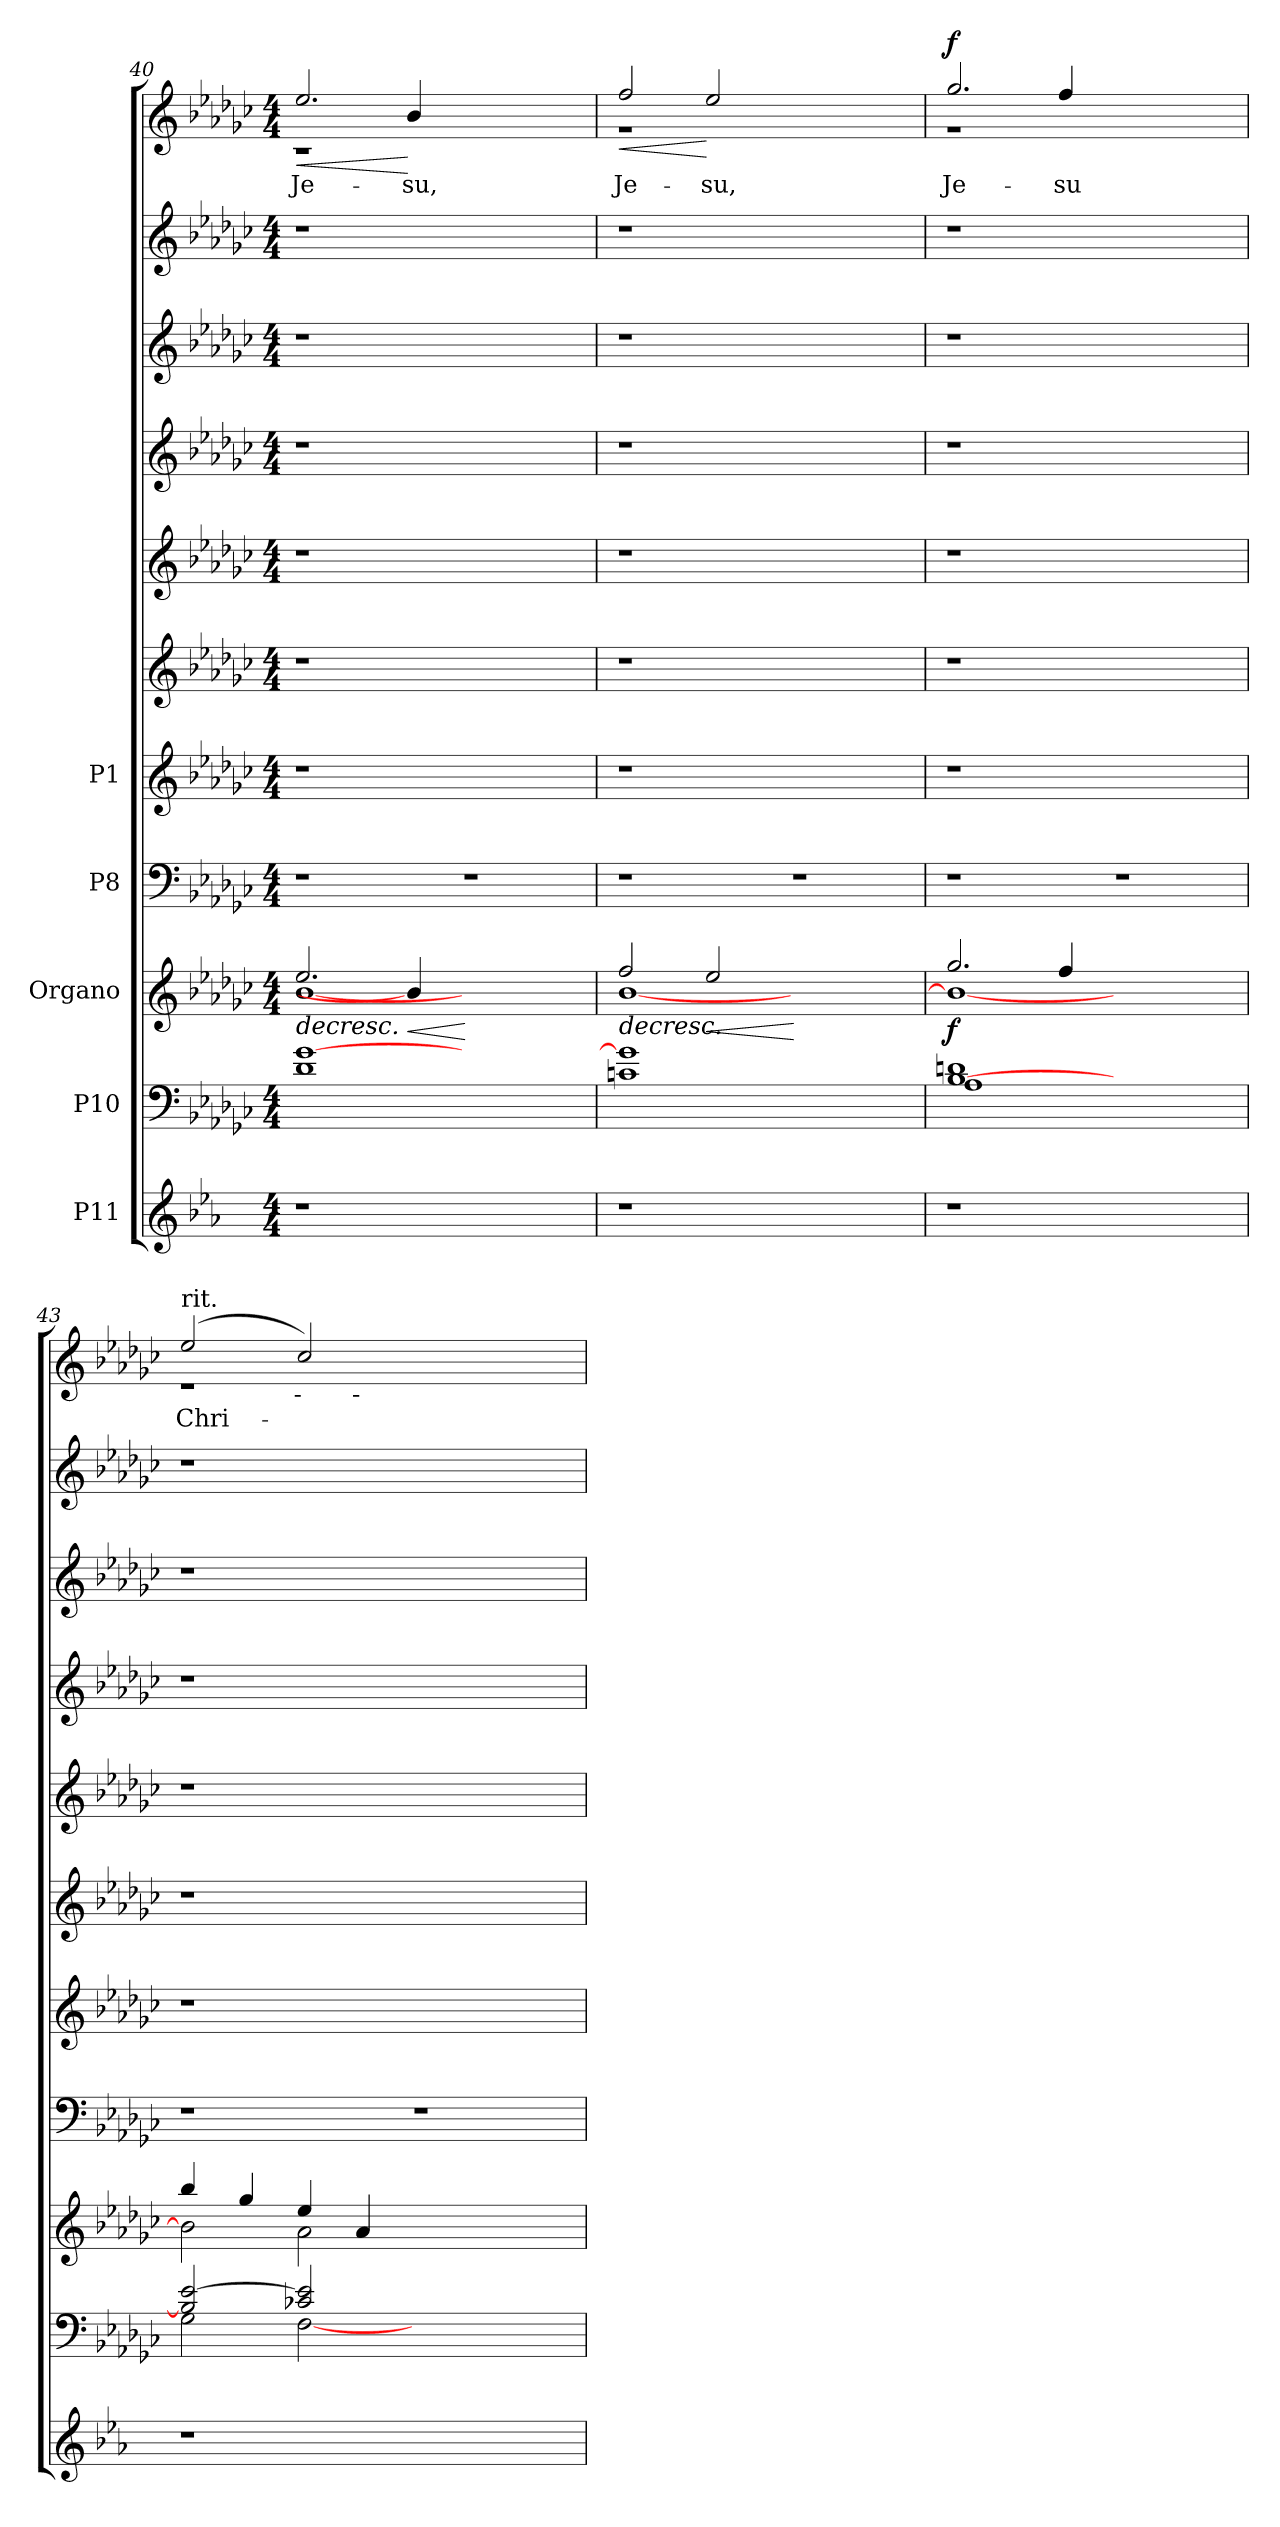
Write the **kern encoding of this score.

**kern	**kern	**kern	**dynam	**kern	**kern	**kern	**kern	**kern	**kern	**kern	**kern	**text	**dynam
*part5	*part4	*part3	*part3	*part2	*part1	*part1	*part1	*part1	*part1	*part1	*part1	*part1	*part1
*staff11	*staff10	*staff9	*staff9	*staff8	*staff7	*staff6	*staff5	*staff4	*staff3	*staff2	*staff1	*staff1	*staff1/2/3/4/5/6/7
*I"P11	*I"P10	*I"Organo	*	*I"P8	*I"P1	*	*	*	*	*	*	*	*
*clefG2	*clefF4	*clefG2	*	*clefF4	*clefG2	*clefG2	*clefG2	*clefG2	*clefG2	*clefG2	*clefG2	*	*
*k[b-e-a-]	*k[b-e-a-d-g-c-]	*k[b-e-a-d-g-c-]	*	*k[b-e-a-d-g-c-]	*k[b-e-a-d-g-c-]	*k[b-e-a-d-g-c-]	*k[b-e-a-d-g-c-]	*k[b-e-a-d-g-c-]	*k[b-e-a-d-g-c-]	*k[b-e-a-d-g-c-]	*k[b-e-a-d-g-c-]	*	*
*E-:	*G-:	*G-:	*	*G-:	*G-:	*G-:	*G-:	*G-:	*G-:	*G-:	*G-:	*	*
*M4/4	*M4/4	*M4/4	*	*M4/4	*M4/4	*M4/4	*M4/4	*M4/4	*M4/4	*M4/4	*M4/4	*	*
=40	=40	=40	=40	=40	=40	=40	=40	=40	=40	=40	=40	=40	=40
!	!	!	!LO:HP:b	!	!	!	!	!	!	!	!	!	!
*	*	*^	*	*	*	*	*	*	*	*	*	*	*
!	!	!	!	!	!	!	!	!	!	!	!	!	!LO:LY:b:color=#000000	!LO:HP:b
!	!	!	!	!	!	!	!	!	!	!	!	!	!	!LO:HP:n=1:b
*	*	*	*	*	*	*	*	*	*	*	*	*^	*	*
1r	1d-i [1g-i	2.ee-i/	[1b-i	>	1r	1r	1r	1r	1r	1r	1r	2.ee-i/	1r	Je-	< >
!	!	!	!	!LO:HP:b	!	!	!	!	!	!	!	!	!	!	!
!	!	!	!	!	!	!	!	!	!	!	!	!	!	!LO:LY:b:color=#000000	!
.	.	4b-i/]	.	<	.	.	.	.	.	.	.	4b-i/	.	-su,	[
1ryy	1ryy	1ryy	1ryy	] [	1r	1ryy	1ryy	1ryy	1ryy	1ryy	1ryy	1ryy	1ryy	.	]
=41	=41	=41	=41	=41	=41	=41	=41	=41	=41	=41	=41	=41	=41	=41	=41
!	!	!	!	!LO:HP:b	!	!	!	!	!	!	!	!	!	!	!
!	!	!	!	!	!	!	!	!	!	!	!	!	!	!LO:LY:b:color=#000000	!LO:HP:b
!	!	!	!	!	!	!	!	!	!	!	!	!	!	!	!LO:HP:n=1:b
1r	1cni 1g-i]	2ffi/	[1b-i	>	1r	1r	1r	1r	1r	1r	1r	2ffi/	1r	Je-	< >
!	!	!	!	!LO:HP:b	!	!	!	!	!	!	!	!	!	!	!
!	!	!	!	!	!	!	!	!	!	!	!	!	!	!LO:LY:b:color=#000000	!
.	.	2ee-i/	.	<	.	.	.	.	.	.	.	2ee-i/	.	-su,	[
1ryy	1ryy	1ryy	1ryy	] [	1r	1ryy	1ryy	1ryy	1ryy	1ryy	1ryy	1ryy	1ryy	.	]
=42	=42	=42	=42	=42	=42	=42	=42	=42	=42	=42	=42	=42	=42	=42	=42
*	*^	*	*	*	*	*	*	*	*	*	*	*	*	*	*
!	!	!	!	!	!	!	!	!	!	!	!	!	!	!	!LO:LY:b:color=#000000	!
1r	[1B-i 1dni	1A-i	2.gg-i/	1b-i_	f	1r	1r	1r	1r	1r	1r	1r	2.gg-i/	1r	Je-	f
!	!	!	!	!	!	!	!	!	!	!	!	!	!	!	!LO:LY:b:color=#000000	!
.	.	.	4ffi/	.	.	.	.	.	.	.	.	.	4ffi/	.	-su	.
1ryy	1ryy	1ryy	1ryy	1ryy	.	1r	1ryy	1ryy	1ryy	1ryy	1ryy	1ryy	1ryy	1ryy	.	.
*	*	*	*	*	*	*	*	*	*	*	*	*	*v	*v	*	*
=43	=43	=43	=43	=43	=43	=43	=43	=43	=43	=43	=43	=43	=43	=43	=43
*	*	*	*	*	*	*	*	*	*	*	*	*	*^	*	*
!	!	!	!	!	!	!	!	!	!	!	!	!	!LO:TX:t=rit.	!	!	!
!	!	!	!	!	!	!	!	!	!	!	!	!	!	!	!LO:LY:b:color=#000000	!
*	*	*	*	*	*	*	*	*	*	*	*	*	*	*^	*	*
1r	2B-i/] [2e-i	2G-i\	4bb-i/	2b-i\]	.	1r	1r	1r	1r	1r	1r	1r	(2ee-i/	1r	2.ryy	Chri-	.
.	.	.	4gg-i/	.	.	.	.	.	.	.	.	.	.	.	.	.	.
!	!	!	!	!	!	!	!	!	!	!	!	!	!LO:TX:b:cj:t=-	!	!	!	!
.	2c-Xi/ 2e-i]	[2Fi\	4ee-i/	2a-i\	.	.	.	.	.	.	.	.	2cc-i/)	.	.	.	.
!	!	!	!	!	!	!	!	!	!	!	!	!	!	!	!LO:TX:b:cj:t=-	!	!
.	.	.	4a-i/	.	.	.	.	.	.	.	.	.	.	.	1ryy	.	.
1ryy	1ryy	1ryy	1ryy	1ryy	.	1r	1ryy	1ryy	1ryy	1ryy	1ryy	1ryy	1ryy	1ryy	.	.	.
.	.	.	.	.	.	.	.	.	.	.	.	.	.	.	4ryy	.	.
*	*v	*v	*	*	*	*	*	*	*	*	*	*	*v	*v	*v	*	*
*	*	*v	*v	*	*	*	*	*	*	*	*	*	*	*
=	=	=	=	=	=	=	=	=	=	=	=	=	=
*-	*-	*-	*-	*-	*-	*-	*-	*-	*-	*-	*-	*-	*-
